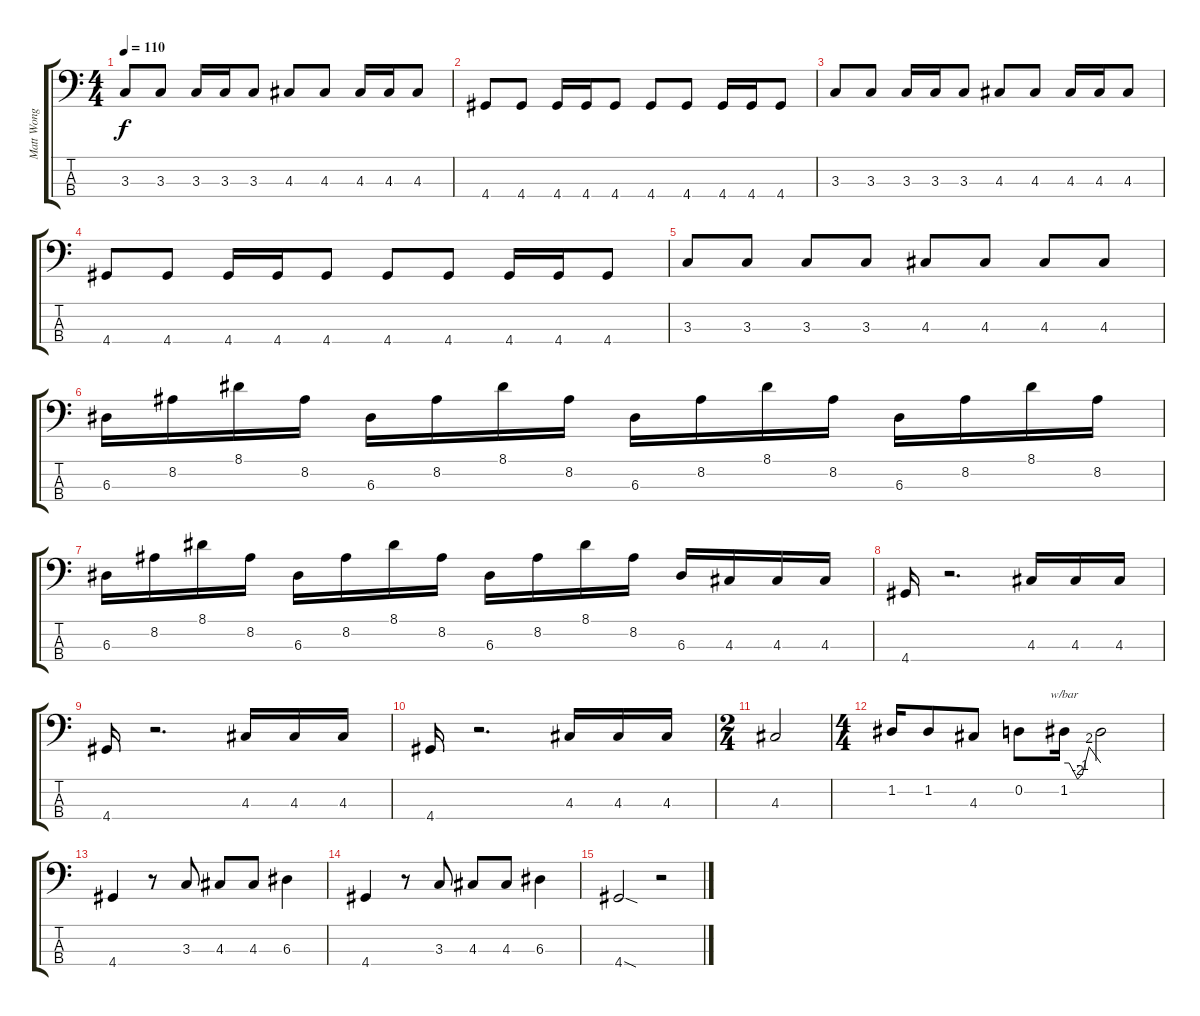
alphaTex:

\track ("Matt Wong" "Matt Wong") {instrument electricbasspick}
\staff {score tabs}
\tuning (G2 D2 A1 E1) {hide}
\ts (4 4)
\tempo 110
\clef f4
\ks c
3.3.8{dy f} 3.3.8 3.3.16 3.3.16 3.3.8 4.3.8 4.3.8 4.3.16 4.3.16 4.3.8 |
4.4.8 4.4.8 4.4.16 4.4.16 4.4.8 4.4.8 4.4.8 4.4.16 4.4.16 4.4.8 |
3.3.8 3.3.8 3.3.16 3.3.16 3.3.8 4.3.8 4.3.8 4.3.16 4.3.16 4.3.8 |
4.4.8 4.4.8 4.4.16 4.4.16 4.4.8 4.4.8 4.4.8 4.4.16 4.4.16 4.4.8 |
3.3.8 3.3.8 3.3.8 3.3.8 4.3.8 4.3.8 4.3.8 4.3.8 |
6.3.16 8.2.16 8.1.16 8.2.16 6.3.16 8.2.16 8.1.16 8.2.16 6.3.16 8.2.16 8.1.16 8.2.16 6.3.16 8.2.16 8.1.16 8.2.16 |
6.3.16 8.2.16 8.1.16 8.2.16 6.3.16 8.2.16 8.1.16 8.2.16 6.3.16 8.2.16 8.1.16 8.2.16 6.3.16 4.3.16 4.3.16 4.3.16 |
4.4.16 r.2{d} 4.3.16 4.3.16 4.3.16 |
4.4.16 r.2{d} 4.3.16 4.3.16 4.3.16 |
4.4.16 r.2{d} 4.3.16 4.3.16 4.3.16 |
\ts (2 4)
4.3.2 |
\ts (4 4)
1.2.16 1.2.8 4.3.8 0.2.8 1.2.16{tbe (custom default 0 0 8 0 22 -8 30 -4 41 8 60 0)} 1.2{t}.2 |
4.4.4 r.8 3.3.8 4.3.8 4.3.8 6.3.4 |
4.4.4 r.8 3.3.8 4.3.8 4.3.8 6.3.4 |
4.4{sod}.2 r.2
